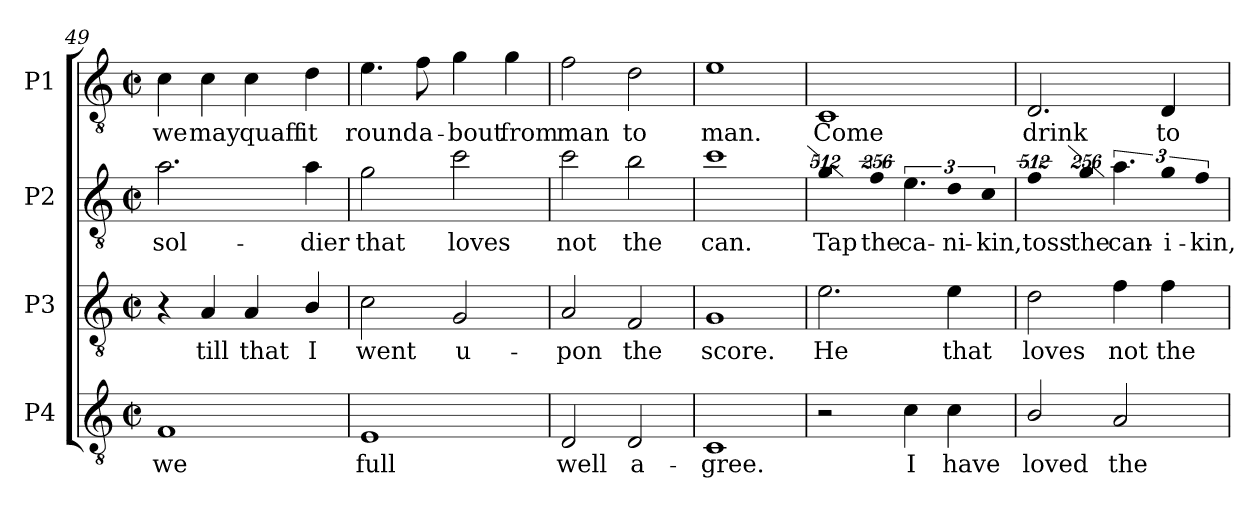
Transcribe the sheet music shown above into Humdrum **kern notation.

**kern	**text	**kern	**text	**kern	**text	**kern	**text
*part4	*part4	*part3	*part3	*part2	*part2	*part1	*part1
*staff4	*staff4	*staff3	*staff3	*staff2	*staff2	*staff1	*staff1
*I"P4	*	*I"P3	*	*I"P2	*	*I"P1	*
*clefGv2	*	*clefGv2	*	*clefGv2	*	*clefGv2	*
*ITrd7c12	*	*ITrd7c12	*	*ITrd7c12	*	*ITrd7c12	*
*k[]	*	*k[]	*	*k[]	*	*k[]	*
*C:	*	*C:	*	*C:	*	*C:	*
*M2/2	*	*M2/2	*	*M2/2	*	*M2/2	*
*met(c|)	*	*met(c|)	*	*met(c|)	*	*met(c|)	*
=49	=49	=49	=49	=49	=49	=49	=49
!	!LO:LY:b:color=#000000	!	!	!	!	!	!
!	!	!	!	!	!LO:LY:b:color=#000000	!	!
!	!	!	!	!	!	!	!LO:LY:b:color=#000000
1FFi	we	4r	.	2.Ai\	sol-	4Ci\	we
!	!	!	!LO:LY:b:color=#000000	!	!	!	!
!	!	!	!	!	!	!	!LO:LY:b:color=#000000
.	.	4AAi/	till	.	.	4Ci\	may
!	!	!	!LO:LY:b:color=#000000	!	!	!	!
!	!	!	!	!	!	!	!LO:LY:b:color=#000000
.	.	4AAi/	that	.	.	4Ci\	quaff
!	!	!	!LO:LY:b:color=#000000	!	!	!	!
!	!	!	!	!	!LO:LY:b:color=#000000	!	!
!	!	!	!	!	!	!	!LO:LY:b:color=#000000
.	.	4BBi/	I	4Ai\	-dier	4Di\	it
=50	=50	=50	=50	=50	=50	=50	=50
!	!LO:LY:b:color=#000000	!	!	!	!	!	!
!	!	!	!LO:LY:b:color=#000000	!	!	!	!
!	!	!	!	!	!LO:LY:b:color=#000000	!	!
!	!	!	!	!	!	!	!LO:LY:b:color=#000000
1EEi	full	2Ci\	went	2Gi\	that	4.Ei\	round
!	!	!	!	!	!	!	!LO:LY:b:color=#000000
.	.	.	.	.	.	8Fi\	a-
!	!	!	!LO:LY:b:color=#000000	!	!	!	!
!	!	!	!	!	!LO:LY:b:color=#000000	!	!
!	!	!	!	!	!	!	!LO:LY:b:color=#000000
.	.	2GGi/	u-	2ci\	loves	4Gi\	-bout
!	!	!	!	!	!	!	!LO:LY:b:color=#000000
.	.	.	.	.	.	4Gi\	from
=51	=51	=51	=51	=51	=51	=51	=51
!	!LO:LY:b:color=#000000	!	!	!	!	!	!
!	!	!	!LO:LY:b:color=#000000	!	!	!	!
!	!	!	!	!	!LO:LY:b:color=#000000	!	!
!	!	!	!	!	!	!	!LO:LY:b:color=#000000
2DDi/	well	2AAi/	-pon	2ci\	not	2Fi\	man
!	!LO:LY:b:color=#000000	!	!	!	!	!	!
!	!	!	!LO:LY:b:color=#000000	!	!	!	!
!	!	!	!	!	!LO:LY:b:color=#000000	!	!
!	!	!	!	!	!	!	!LO:LY:b:color=#000000
2DDi/	a-	2FFi/	the	2Bi\	the	2Di\	to
=52	=52	=52	=52	=52	=52	=52	=52
!	!LO:LY:b:color=#000000	!	!	!	!	!	!
!	!	!	!LO:LY:b:color=#000000	!	!	!	!
!	!	!	!	!	!LO:LY:b:color=#000000	!	!
!	!	!	!	!	!	!	!LO:LY:b:color=#000000
1CCi	-gree.	1GGi	score.	1ci	can.	1Ei	man.
!!LO:LB:g=z
=53	=53	=53	=53	=53	=53	=53	=53
!	!	!	!LO:LY:b:color=#000000	!LO:N:vis=2	!	!	!
!	!	!	!	!	!LO:LY:b:color=#000000	!	!
!	!	!	!	!	!	!	!LO:LY:b:color=#000000
2r	.	2.Ei\	He	1024%341Gi\	Tap	1CCi	Come
!	!	!	!	!LO:N:vis=4	!	!	!
!	!	!	!	!	!LO:LY:b:color=#000000	!	!
.	.	.	.	1024%171Fi\	the	.	.
!	!LO:LY:b:color=#000000	!	!	!	!	!	!
!	!	!	!	!	!LO:LY:b:color=#000000	!	!
4Ci\	I	.	.	6.Ei\	ca-	.	.
!	!LO:LY:b:color=#000000	!	!	!	!	!	!
!	!	!	!LO:LY:b:color=#000000	!LO:N:vis=8	!	!	!
!	!	!	!	!	!LO:LY:b:color=#000000	!	!
4Ci\	have	4Ei\	that	1024%85Di\	-ni-	.	.
!	!	!	!	!LO:N:vis=4	!	!	!
!	!	!	!	!	!LO:LY:b:color=#000000	!	!
.	.	.	.	1024%171Ci\	-kin,	.	.
=54	=54	=54	=54	=54	=54	=54	=54
!	!LO:LY:b:color=#000000	!	!	!	!	!	!
!	!	!	!LO:LY:b:color=#000000	!LO:N:vis=2	!	!	!
!	!	!	!	!	!LO:LY:b:color=#000000	!	!
!	!	!	!	!	!	!	!LO:LY:b:color=#000000
2BBi/	loved	2Di\	loves	1024%341Fi\	toss	2.DDi/	drink
!	!	!	!	!LO:N:vis=4	!	!	!
!	!	!	!	!	!LO:LY:b:color=#000000	!	!
.	.	.	.	1024%171Gi\	the	.	.
!	!LO:LY:b:color=#000000	!	!	!	!	!	!
!	!	!	!LO:LY:b:color=#000000	!	!	!	!
!	!	!	!	!	!LO:LY:b:color=#000000	!	!
2AAi/	the	4Fi\	not	6.Ai\	can-	.	.
!	!	!	!LO:LY:b:color=#000000	!LO:N:vis=8	!	!	!
!	!	!	!	!	!LO:LY:b:color=#000000	!	!
!	!	!	!	!	!	!	!LO:LY:b:color=#000000
.	.	4Fi\	the	1024%85Gi\	-i-	4DDi/	to
!	!	!	!	!LO:N:vis=4	!	!	!
!	!	!	!	!	!LO:LY:b:color=#000000	!	!
.	.	.	.	1024%171Fi\	-kin,	.	.
=	=	=	=	=	=	=	=
*-	*-	*-	*-	*-	*-	*-	*-
